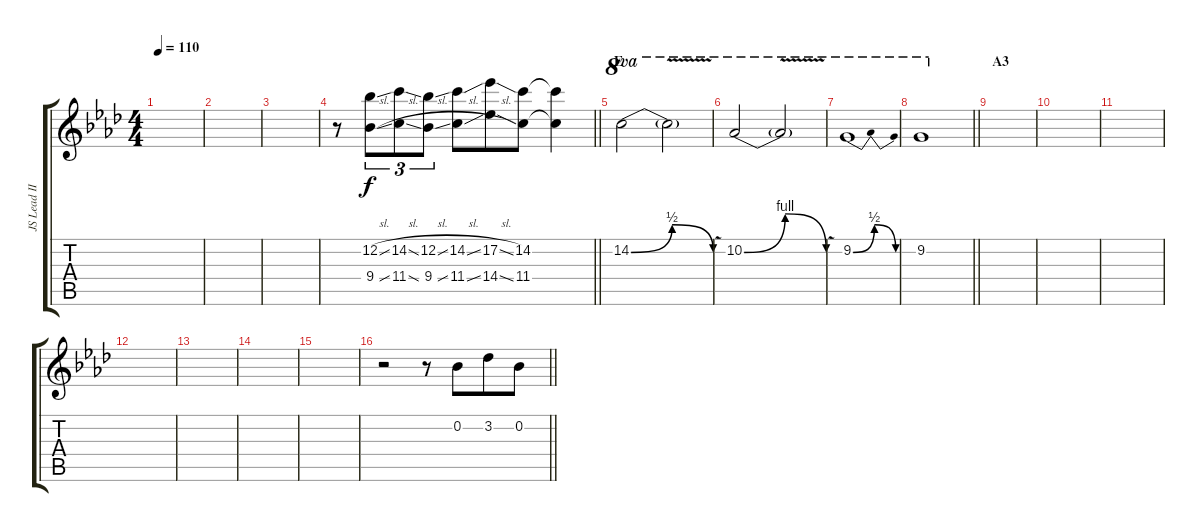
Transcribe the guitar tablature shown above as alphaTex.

\track ("JS Lead II" "JS Lead II") {instrument overdrivenguitar}
\staff {score tabs}
\tuning (Eb4 Bb3 Gb3 Db3 Ab2 Eb2) {hide}
\ts (4 4)
\tempo 110
\clef g2
\ks ab
|
|
|
\barLineRight lightlight
r.8 (12.2{sl} 9.4{sl}).8{tu (3 2) volume 13} (14.2{sl} 11.4{sl}).8{tu (3 2) beam merge} (12.2{sl} 9.4{sl}).8{tu (3 2) beam split} (14.2{sl} 11.4{sl}).8{beam merge} (17.2{sl} 14.4{sl}).8 (14.2 11.4).8 (14.2{t} 11.4{t}).4 |
\section ("" "E")
14.2{be (bendrelease 0 0 15 2 45 2 60 0)}.2{ot 8va} 14.2{v t}.2{ot 8va} |
10.2{be (bendrelease 0 0 15 4 45 4 60 0)}.2{ot 8va} 10.2{v t}.2{ot 8va} |
9.2{be (bendrelease 0 0 15 2 45 2 60 0)}.1{ot 8va volume 5} |
\barLineRight lightlight
9.2.1{ot 8va} |
\section ("" "A3")
|
|
|
|
|
|
|
\barLineRight lightlight
r.2{volume 16} r.8 0.2.8{beam merge} 3.2.8 0.2.8
